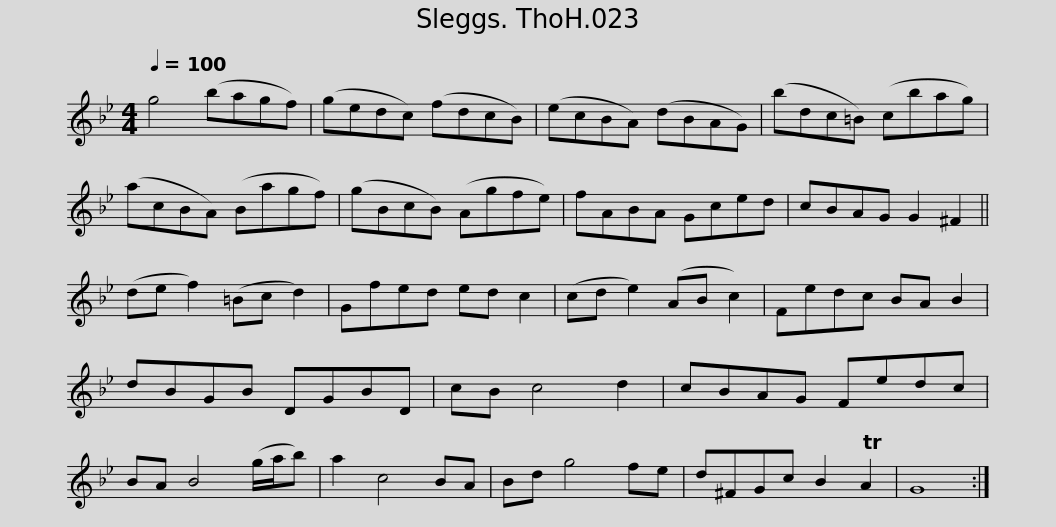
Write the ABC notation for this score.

X:1
L:1/8
Q:1/4=100
M:4/4
I:linebreak $
K:Gmin
V:1 treble
V:1
 g4 (bagf) | (gedc) (fdcB) | (ecBA) (dBAG) | (bdc=B) (cbag) | (acBA) (Bagf) |$ %5
 (gBcB) (Agfe) | fABA Gced | cBAG G2 ^F2 || (de f2) (=Bc d2) | Gfed ed c2 | %10
 (cd e2) (AB c2) |$ Fedc BA B2 | dBGB DGBD | cB c4 d2 | cBAG Fedc | %15
 BA B4 (g/a/b) | a2 c4 BA | Bd g4 fe |$ d^FGc B2 TA2 | G8 :| %20
